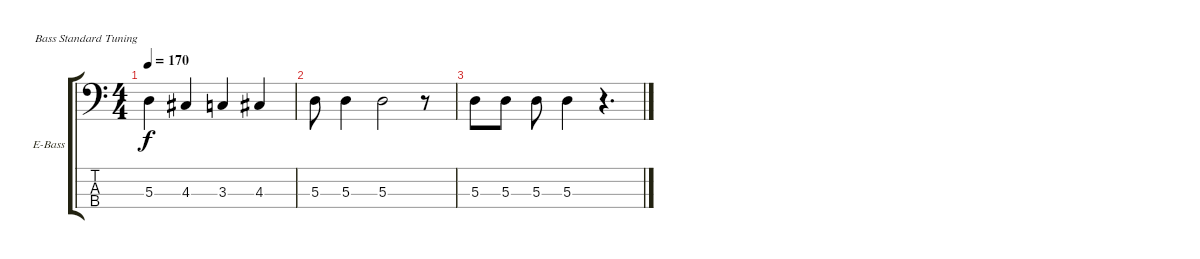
\bracketExtendMode groupsimilarinstruments
\firstSystemTrackNameOrientation horizontal
\otherSystemsTrackNameOrientation horizontal
\track ("Бас - гитара" "E-Bass") {instrument electricbassfinger}
\staff {score tabs}
\tuning (G2 D2 A1 E1)
\ts (4 4)
\tempo 170
\clef f4
\ks c
5.3.4{dy f} 4.3.4 3.3.4 4.3.4 |
5.3.8 5.3.4 5.3.2 r.8 |
5.3.8 5.3.8 5.3.8 5.3.4 r.4{d}
